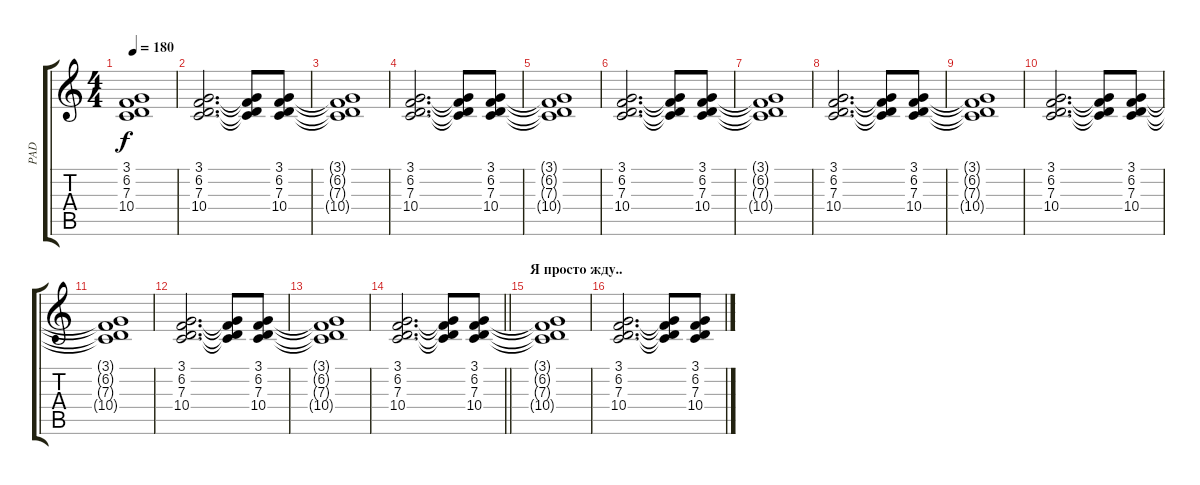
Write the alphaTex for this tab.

\track ("PAD" "PAD") {instrument lead2sawtooth}
\staff {score tabs}
\tuning (E4 B3 G3 D3 A2 E2) {hide}
\ts (4 4)
\tempo 180
\clef g2
\ks c
(3.1{t} 6.2{t} 7.3{t} 10.4{t}).1{dy f} |
(3.1 6.2 7.3 10.4).2{d} (3.1{t} 6.2{t} 7.3{t} 10.4{t}).8 (3.1 6.2 7.3 10.4).8 |
(3.1{t} 6.2{t} 7.3{t} 10.4{t}).1 |
(3.1 6.2 7.3 10.4).2{d} (3.1{t} 6.2{t} 7.3{t} 10.4{t}).8 (3.1 6.2 7.3 10.4).8 |
(3.1{t} 6.2{t} 7.3{t} 10.4{t}).1 |
(3.1 6.2 7.3 10.4).2{d} (3.1{t} 6.2{t} 7.3{t} 10.4{t}).8 (3.1 6.2 7.3 10.4).8 |
(3.1{t} 6.2{t} 7.3{t} 10.4{t}).1 |
(3.1 6.2 7.3 10.4).2{d} (3.1{t} 6.2{t} 7.3{t} 10.4{t}).8 (3.1 6.2 7.3 10.4).8 |
(3.1{t} 6.2{t} 7.3{t} 10.4{t}).1 |
(3.1 6.2 7.3 10.4).2{d} (3.1{t} 6.2{t} 7.3{t} 10.4{t}).8 (3.1 6.2 7.3 10.4).8 |
(3.1{t} 6.2{t} 7.3{t} 10.4{t}).1 |
(3.1 6.2 7.3 10.4).2{d} (3.1{t} 6.2{t} 7.3{t} 10.4{t}).8 (3.1 6.2 7.3 10.4).8 |
(3.1{t} 6.2{t} 7.3{t} 10.4{t}).1 |
\barLineRight lightlight
(3.1 6.2 7.3 10.4).2{d} (3.1{t} 6.2{t} 7.3{t} 10.4{t}).8 (3.1 6.2 7.3 10.4).8 |
\section ("" "Я просто жду..")
(3.1{t} 6.2{t} 7.3{t} 10.4{t}).1 |
(3.1 6.2 7.3 10.4).2{d} (3.1{t} 6.2{t} 7.3{t} 10.4{t}).8 (3.1 6.2 7.3 10.4).8
